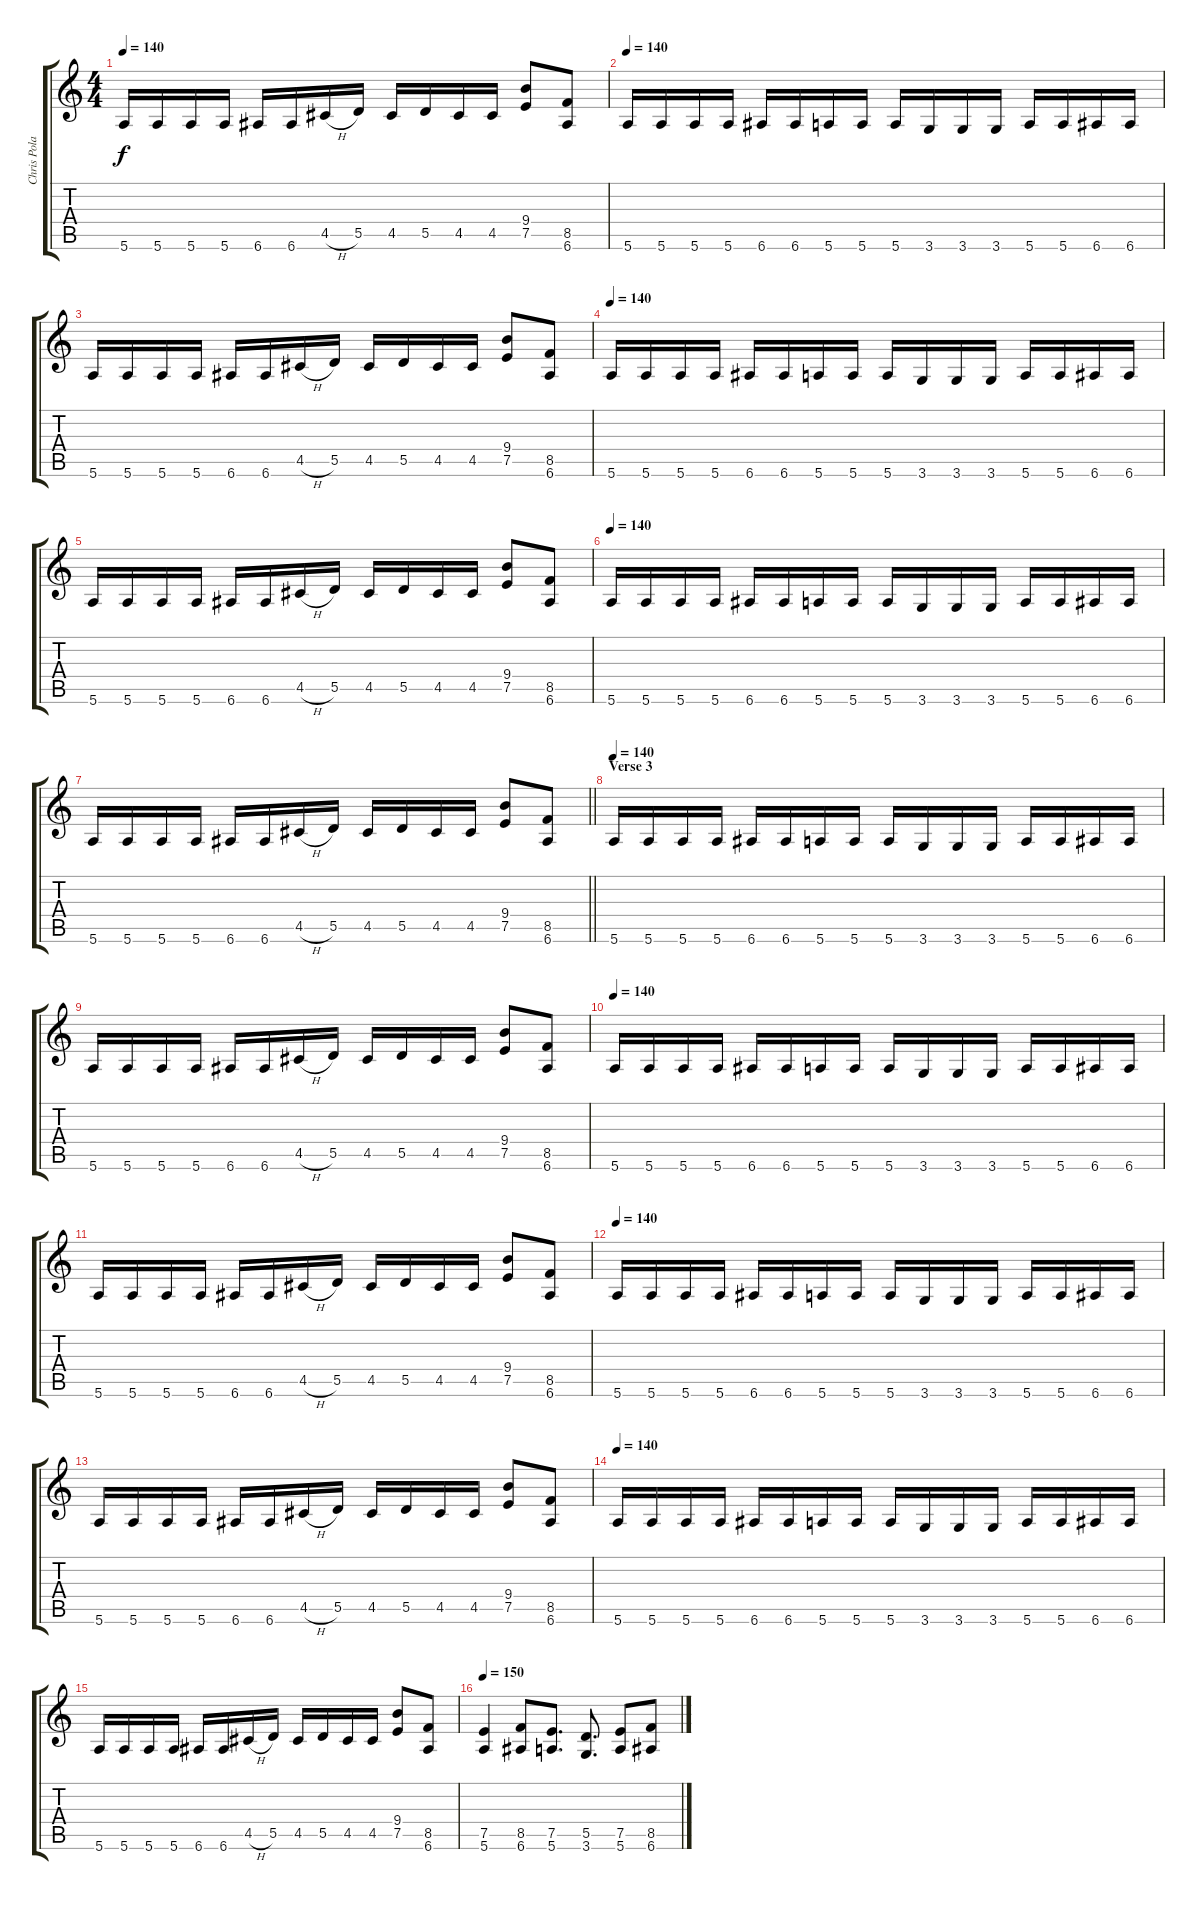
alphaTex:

\track ("Chris Poland" "Chris Pola") {instrument distortionguitar}
\staff {score tabs}
\tuning (E4 B3 G3 D3 A2 E2) {hide}
\ts (4 4)
\tempo 140
\clef g2
\ks c
5.6.16{dy f} 5.6.16 5.6.16 5.6.16 6.6.16 6.6.16 4.5{h}.16 5.5.16 4.5.16 5.5.16 4.5.16 4.5.16 (9.4 7.5).8 (8.5 6.6).8 |
\tempo 140
5.6.16 5.6.16 5.6.16 5.6.16 6.6.16 6.6.16 5.6.16 5.6.16 5.6.16 3.6.16 3.6.16 3.6.16 5.6.16 5.6.16 6.6.16 6.6.16 |
5.6.16 5.6.16 5.6.16 5.6.16 6.6.16 6.6.16 4.5{h}.16 5.5.16 4.5.16 5.5.16 4.5.16 4.5.16 (9.4 7.5).8 (8.5 6.6).8 |
\tempo 140
5.6.16 5.6.16 5.6.16 5.6.16 6.6.16 6.6.16 5.6.16 5.6.16 5.6.16 3.6.16 3.6.16 3.6.16 5.6.16 5.6.16 6.6.16 6.6.16 |
5.6.16 5.6.16 5.6.16 5.6.16 6.6.16 6.6.16 4.5{h}.16 5.5.16 4.5.16 5.5.16 4.5.16 4.5.16 (9.4 7.5).8 (8.5 6.6).8 |
\tempo 140
5.6.16 5.6.16 5.6.16 5.6.16 6.6.16 6.6.16 5.6.16 5.6.16 5.6.16 3.6.16 3.6.16 3.6.16 5.6.16 5.6.16 6.6.16 6.6.16 |
\barLineRight lightlight
5.6.16 5.6.16 5.6.16 5.6.16 6.6.16 6.6.16 4.5{h}.16 5.5.16 4.5.16 5.5.16 4.5.16 4.5.16 (9.4 7.5).8 (8.5 6.6).8 |
\section ("" "Verse 3")
\tempo 140
5.6.16 5.6.16 5.6.16 5.6.16 6.6.16 6.6.16 5.6.16 5.6.16 5.6.16 3.6.16 3.6.16 3.6.16 5.6.16 5.6.16 6.6.16 6.6.16 |
5.6.16 5.6.16 5.6.16 5.6.16 6.6.16 6.6.16 4.5{h}.16 5.5.16 4.5.16 5.5.16 4.5.16 4.5.16 (9.4 7.5).8 (8.5 6.6).8 |
\tempo 140
5.6.16 5.6.16 5.6.16 5.6.16 6.6.16 6.6.16 5.6.16 5.6.16 5.6.16 3.6.16 3.6.16 3.6.16 5.6.16 5.6.16 6.6.16 6.6.16 |
5.6.16 5.6.16 5.6.16 5.6.16 6.6.16 6.6.16 4.5{h}.16 5.5.16 4.5.16 5.5.16 4.5.16 4.5.16 (9.4 7.5).8 (8.5 6.6).8 |
\tempo 140
5.6.16 5.6.16 5.6.16 5.6.16 6.6.16 6.6.16 5.6.16 5.6.16 5.6.16 3.6.16 3.6.16 3.6.16 5.6.16 5.6.16 6.6.16 6.6.16 |
5.6.16 5.6.16 5.6.16 5.6.16 6.6.16 6.6.16 4.5{h}.16 5.5.16 4.5.16 5.5.16 4.5.16 4.5.16 (9.4 7.5).8 (8.5 6.6).8 |
\tempo 140
5.6.16 5.6.16 5.6.16 5.6.16 6.6.16 6.6.16 5.6.16 5.6.16 5.6.16 3.6.16 3.6.16 3.6.16 5.6.16 5.6.16 6.6.16 6.6.16 |
5.6.16 5.6.16 5.6.16 5.6.16 6.6.16 6.6.16 4.5{h}.16 5.5.16 4.5.16 5.5.16 4.5.16 4.5.16 (9.4 7.5).8 (8.5 6.6).8 |
\tempo 150
(7.5 5.6).4 (8.5 6.6).8 (7.5 5.6).8{d} (5.5 3.6).8{d} (7.5 5.6).8 (8.5 6.6).8
